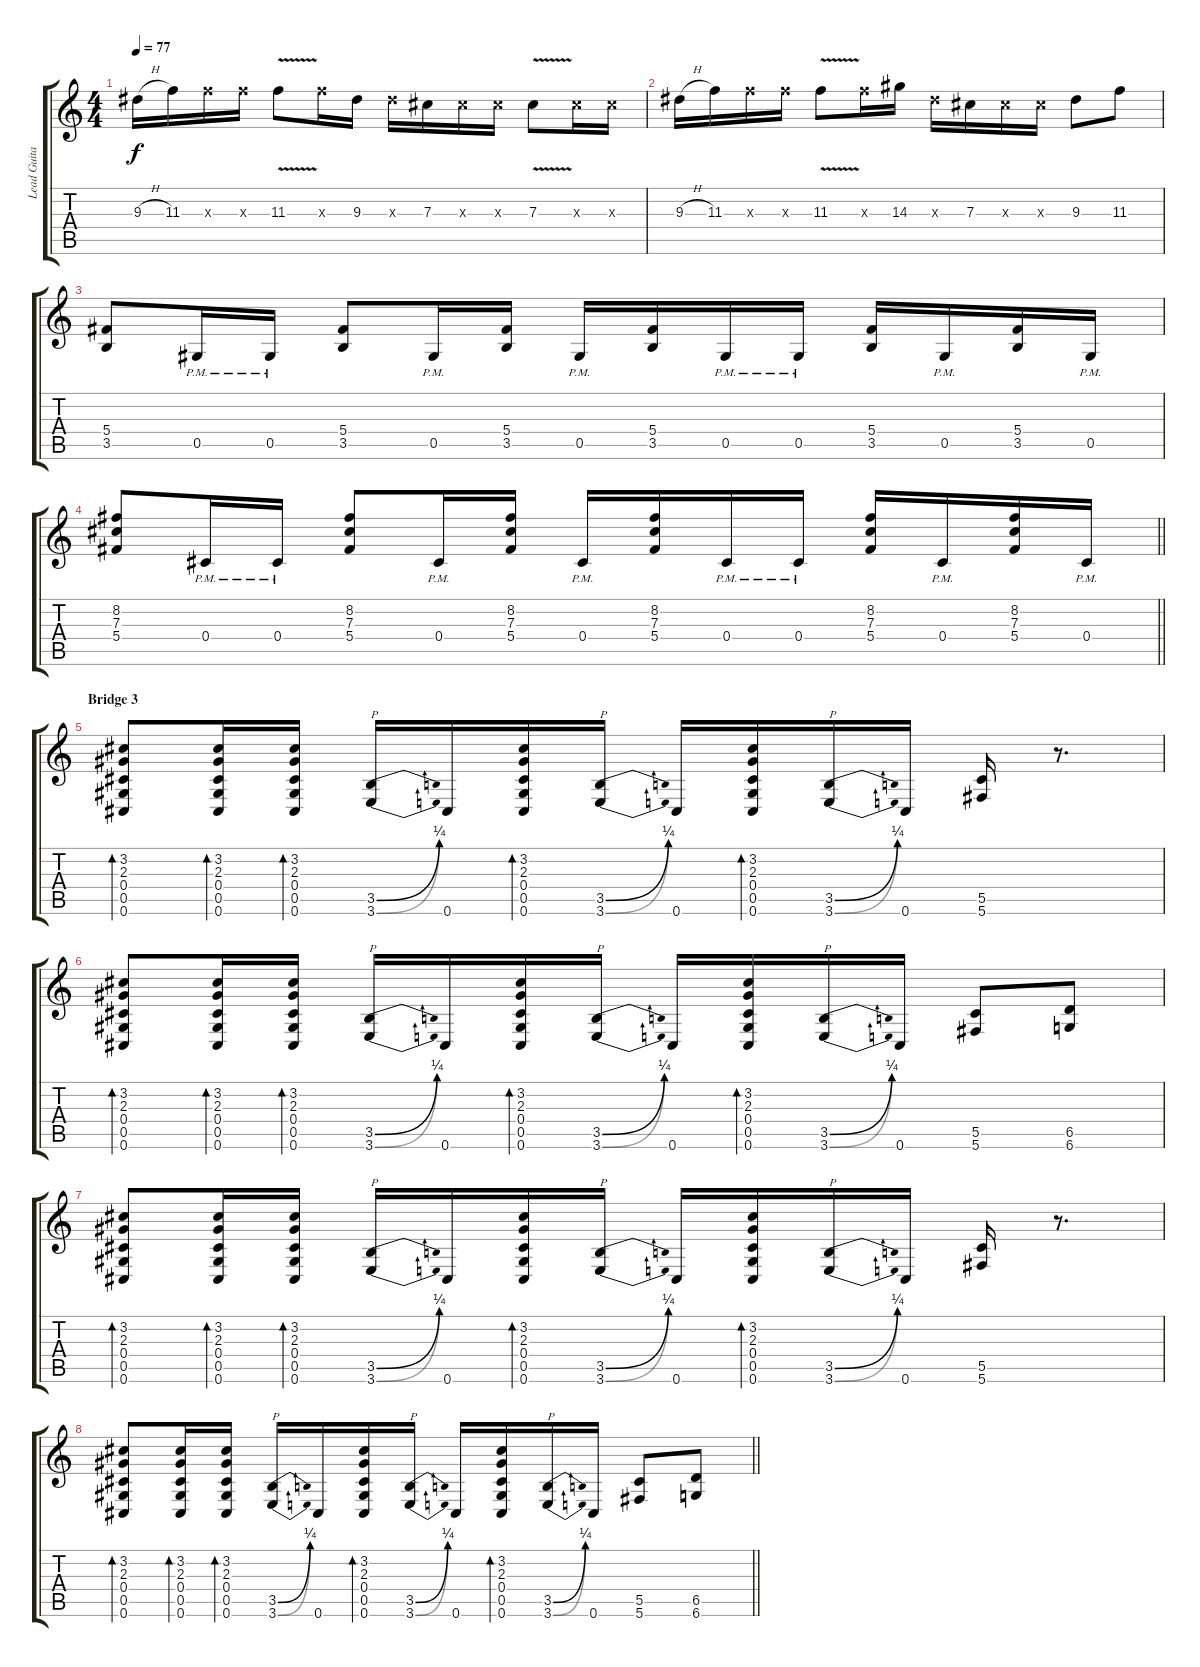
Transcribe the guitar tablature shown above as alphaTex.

\track ("Lead Guitar" "Lead Guita") {instrument acousticguitarsteel}
\staff {score tabs}
\tuning (Eb4 Bb3 Gb3 Db3 Ab2 Db2) {hide}
\ts (4 4)
\tempo 77
\clef g2
\ks c
9.3{h}.16{dy f} 11.3.16 11.3{x}.16 11.3{x}.16 11.3{v}.8 11.3{x}.16 9.3.16 9.3{x}.16 7.3.16 7.3{x}.16 7.3{x}.16 7.3{v}.8 7.3{x}.16 7.3{x}.16 |
9.3{h}.16 11.3.16 11.3{x}.16 11.3{x}.16 11.3{v}.8 11.3{x}.16 14.3.16 9.3{x}.16 7.3.16 7.3{x}.16 7.3{x}.16 9.3.8 11.3.8 |
(5.4 3.5).8 0.5{pm}.16 0.5{pm}.16 (5.4 3.5).8 0.5{pm}.16 (5.4 3.5).16 0.5{pm}.16 (5.4 3.5).16 0.5{pm}.16 0.5{pm}.16 (5.4 3.5).16 0.5{pm}.16 (5.4 3.5).16 0.5{pm}.16 |
\barLineRight lightlight
(8.2 7.3 5.4).8 0.4{pm}.16 0.4{pm}.16 (8.2 7.3 5.4).8 0.4{pm}.16 (8.2 7.3 5.4).16 0.4{pm}.16 (8.2 7.3 5.4).16 0.4{pm}.16 0.4{pm}.16 (8.2 7.3 5.4).16 0.4{pm}.16 (8.2 7.3 5.4).16 0.4{pm}.16 |
\section ("" "Bridge 3")
(3.2 2.3 0.4 0.5 0.6).8{bd 60} (3.2 2.3 0.4 0.5 0.6).16{bd 30} (3.2 2.3 0.4 0.5 0.6).16{bd 30} (3.5{be (bend 0 0 60 1)} 3.6{be (bend 0 0 60 1)}).16{txt "P"} 0.6.16 (3.2 2.3 0.4 0.5 0.6).16{bd 30} (3.5{be (bend 0 0 60 1)} 3.6{be (bend 0 0 60 1)}).16{txt "P"} 0.6.16 (3.2 2.3 0.4 0.5 0.6).16{bd 30} (3.5{be (bend 0 0 60 1)} 3.6{be (bend 0 0 60 1)}).16{txt "P"} 0.6.16 (5.5 5.6).16 r.8{d} |
(3.2 2.3 0.4 0.5 0.6).8{bd 60} (3.2 2.3 0.4 0.5 0.6).16{bd 30} (3.2 2.3 0.4 0.5 0.6).16{bd 30} (3.5{be (bend 0 0 60 1)} 3.6{be (bend 0 0 60 1)}).16{txt "P"} 0.6.16 (3.2 2.3 0.4 0.5 0.6).16{bd 30} (3.5{be (bend 0 0 60 1)} 3.6{be (bend 0 0 60 1)}).16{txt "P"} 0.6.16 (3.2 2.3 0.4 0.5 0.6).16{bd 30} (3.5{be (bend 0 0 60 1)} 3.6{be (bend 0 0 60 1)}).16{txt "P"} 0.6.16 (5.5 5.6).8 (6.5 6.6).8 |
(3.2 2.3 0.4 0.5 0.6).8{bd 60} (3.2 2.3 0.4 0.5 0.6).16{bd 30} (3.2 2.3 0.4 0.5 0.6).16{bd 30} (3.5{be (bend 0 0 60 1)} 3.6{be (bend 0 0 60 1)}).16{txt "P"} 0.6.16 (3.2 2.3 0.4 0.5 0.6).16{bd 30} (3.5{be (bend 0 0 60 1)} 3.6{be (bend 0 0 60 1)}).16{txt "P"} 0.6.16 (3.2 2.3 0.4 0.5 0.6).16{bd 30} (3.5{be (bend 0 0 60 1)} 3.6{be (bend 0 0 60 1)}).16{txt "P"} 0.6.16 (5.5 5.6).16 r.8{d} |
\barLineRight lightlight
(3.2 2.3 0.4 0.5 0.6).8{bd 60} (3.2 2.3 0.4 0.5 0.6).16{bd 30} (3.2 2.3 0.4 0.5 0.6).16{bd 30} (3.5{be (bend 0 0 60 1)} 3.6{be (bend 0 0 60 1)}).16{txt "P"} 0.6.16 (3.2 2.3 0.4 0.5 0.6).16{bd 30} (3.5{be (bend 0 0 60 1)} 3.6{be (bend 0 0 60 1)}).16{txt "P"} 0.6.16 (3.2 2.3 0.4 0.5 0.6).16{bd 30} (3.5{be (bend 0 0 60 1)} 3.6{be (bend 0 0 60 1)}).16{txt "P"} 0.6.16 (5.5 5.6).8 (6.5 6.6).8
